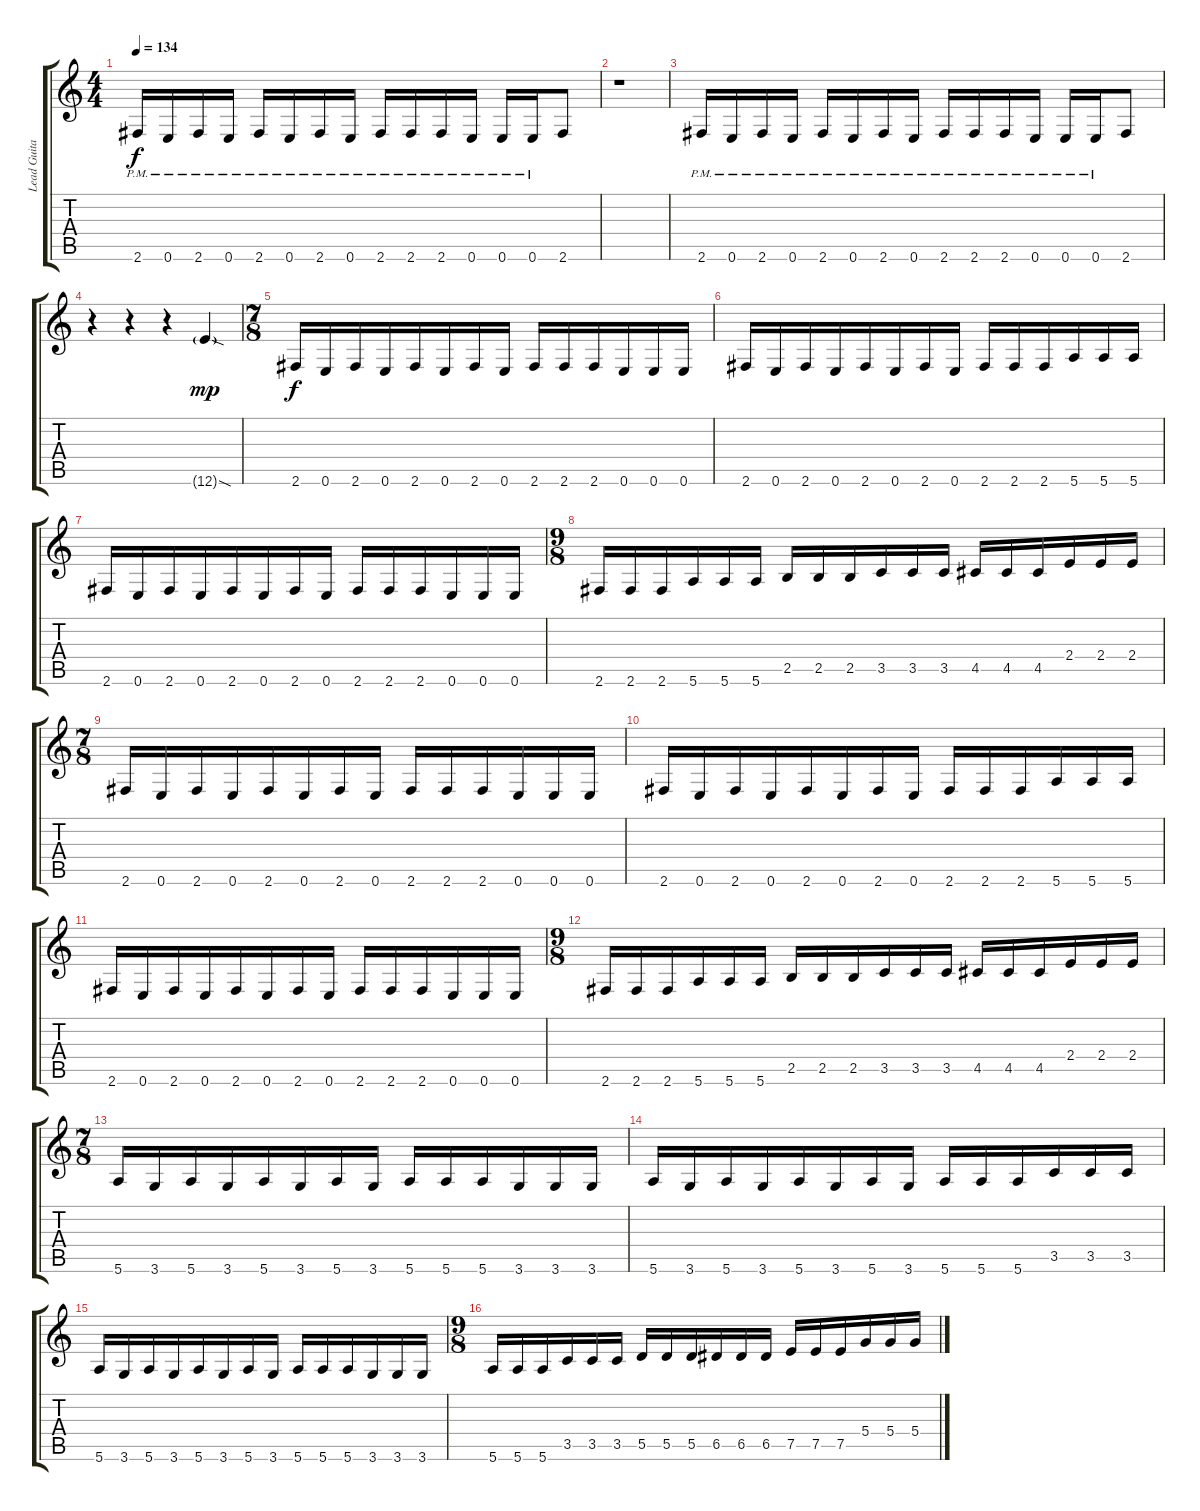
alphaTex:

\track ("Lead Guitar" "Lead Guita") {instrument distortionguitar}
\staff {score tabs}
\tuning (E4 B3 G3 D3 A2 E2) {hide}
\ts (4 4)
\tempo 134
\clef g2
\ks c
2.6{pm}.16{dy f instrument distortionguitar} 0.6{pm}.16 2.6{pm}.16 0.6{pm}.16 2.6{pm}.16 0.6{pm}.16 2.6{pm}.16 0.6{pm}.16 2.6{pm}.16 2.6{pm}.16 2.6{pm}.16 0.6{pm}.16 0.6{pm}.16 0.6{pm}.16 2.6.8 |
r.1 |
2.6{pm}.16 0.6{pm}.16 2.6{pm}.16 0.6{pm}.16 2.6{pm}.16 0.6{pm}.16 2.6{pm}.16 0.6{pm}.16 2.6{pm}.16 2.6{pm}.16 2.6{pm}.16 0.6{pm}.16 0.6{pm}.16 0.6{pm}.16 2.6.8 |
r.4 r.4 r.4 12.6{sod g}.4{dy mp} |
\ts (7 8)
2.6.16{dy f} 0.6.16 2.6.16 0.6.16 2.6.16 0.6.16 2.6.16 0.6.16 2.6.16 2.6.16 2.6.16 0.6.16 0.6.16 0.6.16 |
2.6.16 0.6.16 2.6.16 0.6.16 2.6.16 0.6.16 2.6.16 0.6.16 2.6.16 2.6.16 2.6.16 5.6.16 5.6.16 5.6.16 |
2.6.16 0.6.16 2.6.16 0.6.16 2.6.16 0.6.16 2.6.16 0.6.16 2.6.16 2.6.16 2.6.16 0.6.16 0.6.16 0.6.16 |
\ts (9 8)
2.6.16 2.6.16 2.6.16 5.6.16 5.6.16 5.6.16 2.5.16 2.5.16 2.5.16 3.5.16 3.5.16 3.5.16 4.5.16 4.5.16 4.5.16 2.4.16 2.4.16 2.4.16 |
\ts (7 8)
2.6.16 0.6.16 2.6.16 0.6.16 2.6.16 0.6.16 2.6.16 0.6.16 2.6.16 2.6.16 2.6.16 0.6.16 0.6.16 0.6.16 |
2.6.16 0.6.16 2.6.16 0.6.16 2.6.16 0.6.16 2.6.16 0.6.16 2.6.16 2.6.16 2.6.16 5.6.16 5.6.16 5.6.16 |
2.6.16 0.6.16 2.6.16 0.6.16 2.6.16 0.6.16 2.6.16 0.6.16 2.6.16 2.6.16 2.6.16 0.6.16 0.6.16 0.6.16 |
\ts (9 8)
2.6.16 2.6.16 2.6.16 5.6.16 5.6.16 5.6.16 2.5.16 2.5.16 2.5.16 3.5.16 3.5.16 3.5.16 4.5.16 4.5.16 4.5.16 2.4.16 2.4.16 2.4.16 |
\ts (7 8)
5.6.16 3.6.16 5.6.16 3.6.16 5.6.16 3.6.16 5.6.16 3.6.16 5.6.16 5.6.16 5.6.16 3.6.16 3.6.16 3.6.16 |
5.6.16 3.6.16 5.6.16 3.6.16 5.6.16 3.6.16 5.6.16 3.6.16 5.6.16 5.6.16 5.6.16 3.5.16 3.5.16 3.5.16 |
5.6.16 3.6.16 5.6.16 3.6.16 5.6.16 3.6.16 5.6.16 3.6.16 5.6.16 5.6.16 5.6.16 3.6.16 3.6.16 3.6.16 |
\ts (9 8)
5.6.16 5.6.16 5.6.16 3.5.16 3.5.16 3.5.16 5.5.16 5.5.16 5.5.16 6.5.16 6.5.16 6.5.16 7.5.16 7.5.16 7.5.16 5.4.16 5.4.16 5.4.16
